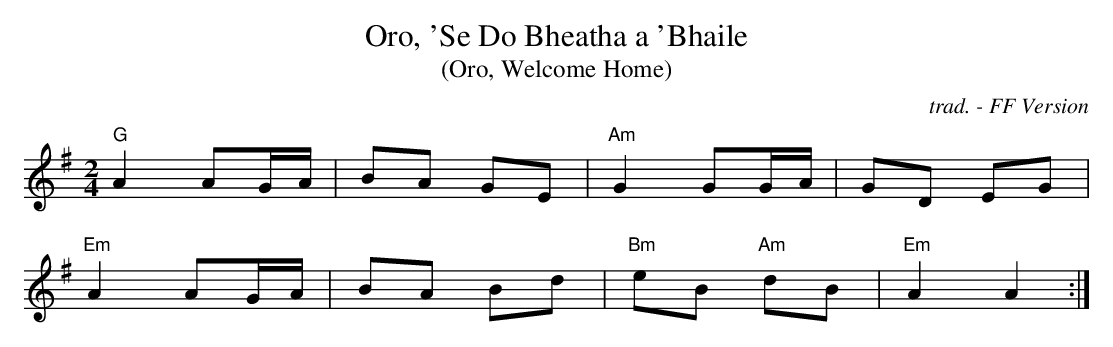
X:1
T:Oro, 'Se Do Bheatha a 'Bhaile
T:(Oro, Welcome Home)
O: trad. - FF Version
L:1/8
M:2/4
K:G
"G"A2 AG/A/ | BA GE | "Am"G2 GG/A/ | GD EG|
"Em"A2 AG/A/ | BA Bd | "Bm"eB "Am"dB | "Em"A2 A2 :|]
